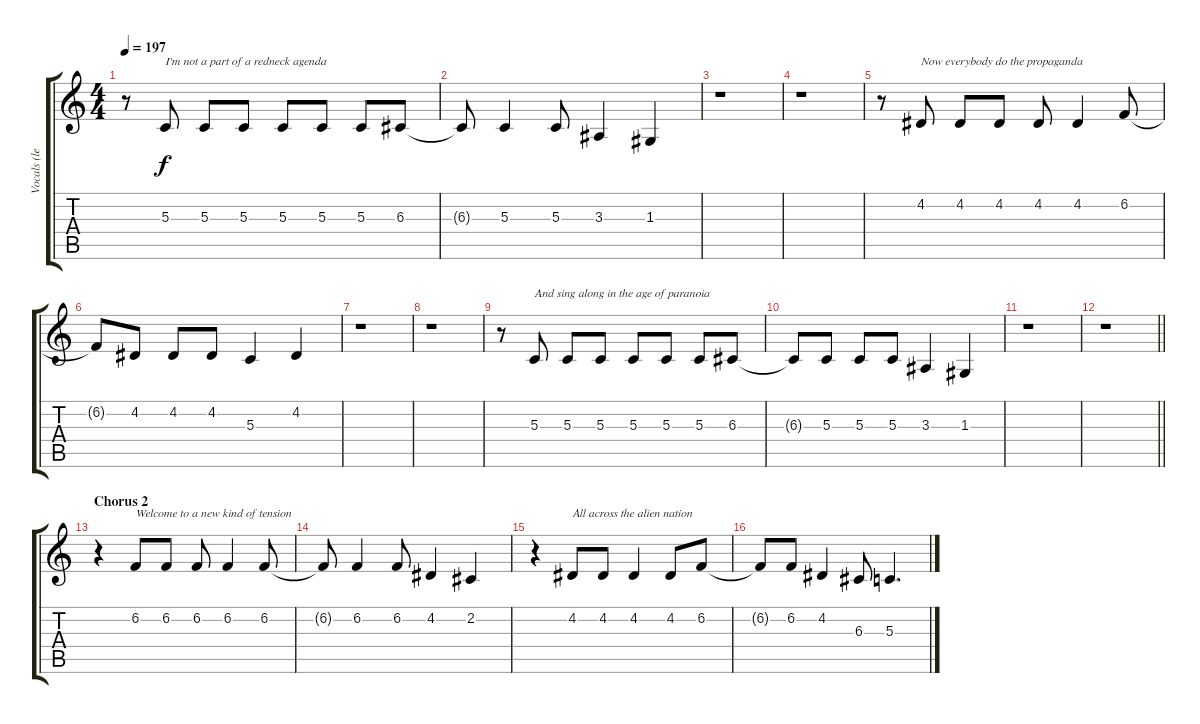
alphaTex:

\track ("Vocals (lead)" "Vocals (le") {instrument tenorsax}
\staff {score tabs}
\tuning (E4 B3 G3 D3 A2 E2) {hide}
\ts (4 4)
\tempo 197
\clef g2
\ks c
r.8{dy f} 5.3.8{txt "I'm not a part of a redneck agenda"} 5.3.8 5.3.8 5.3.8 5.3.8 5.3.8 6.3.8 |
6.3{t}.8 5.3.4 5.3.8 3.3.4 1.3.4 |
r.1 |
r.1 |
r.8 4.2.8{txt "Now everybody do the propaganda"} 4.2.8 4.2.8 4.2.8 4.2.4 6.2.8 |
6.2{t}.8 4.2.8 4.2.8 4.2.8 5.3.4 4.2.4 |
r.1 |
r.1 |
r.8 5.3.8{txt "And sing along in the age of paranoia"} 5.3.8 5.3.8 5.3.8 5.3.8 5.3.8 6.3.8 |
6.3{t}.8 5.3.8 5.3.8 5.3.8 3.3.4 1.3.4 |
r.1 |
\barLineRight lightlight
r.1 |
\section ("" "Chorus 2")
r.4 6.2.8{txt "Welcome to a new kind of tension"} 6.2.8 6.2.8 6.2.4 6.2.8 |
6.2{t}.8 6.2.4 6.2.8 4.2.4 2.2.4 |
r.4 4.2.8{txt "All across the alien nation"} 4.2.8 4.2.4 4.2.8 6.2.8 |
6.2{t}.8 6.2.8 4.2.4 6.3.8 5.3.4{d}
